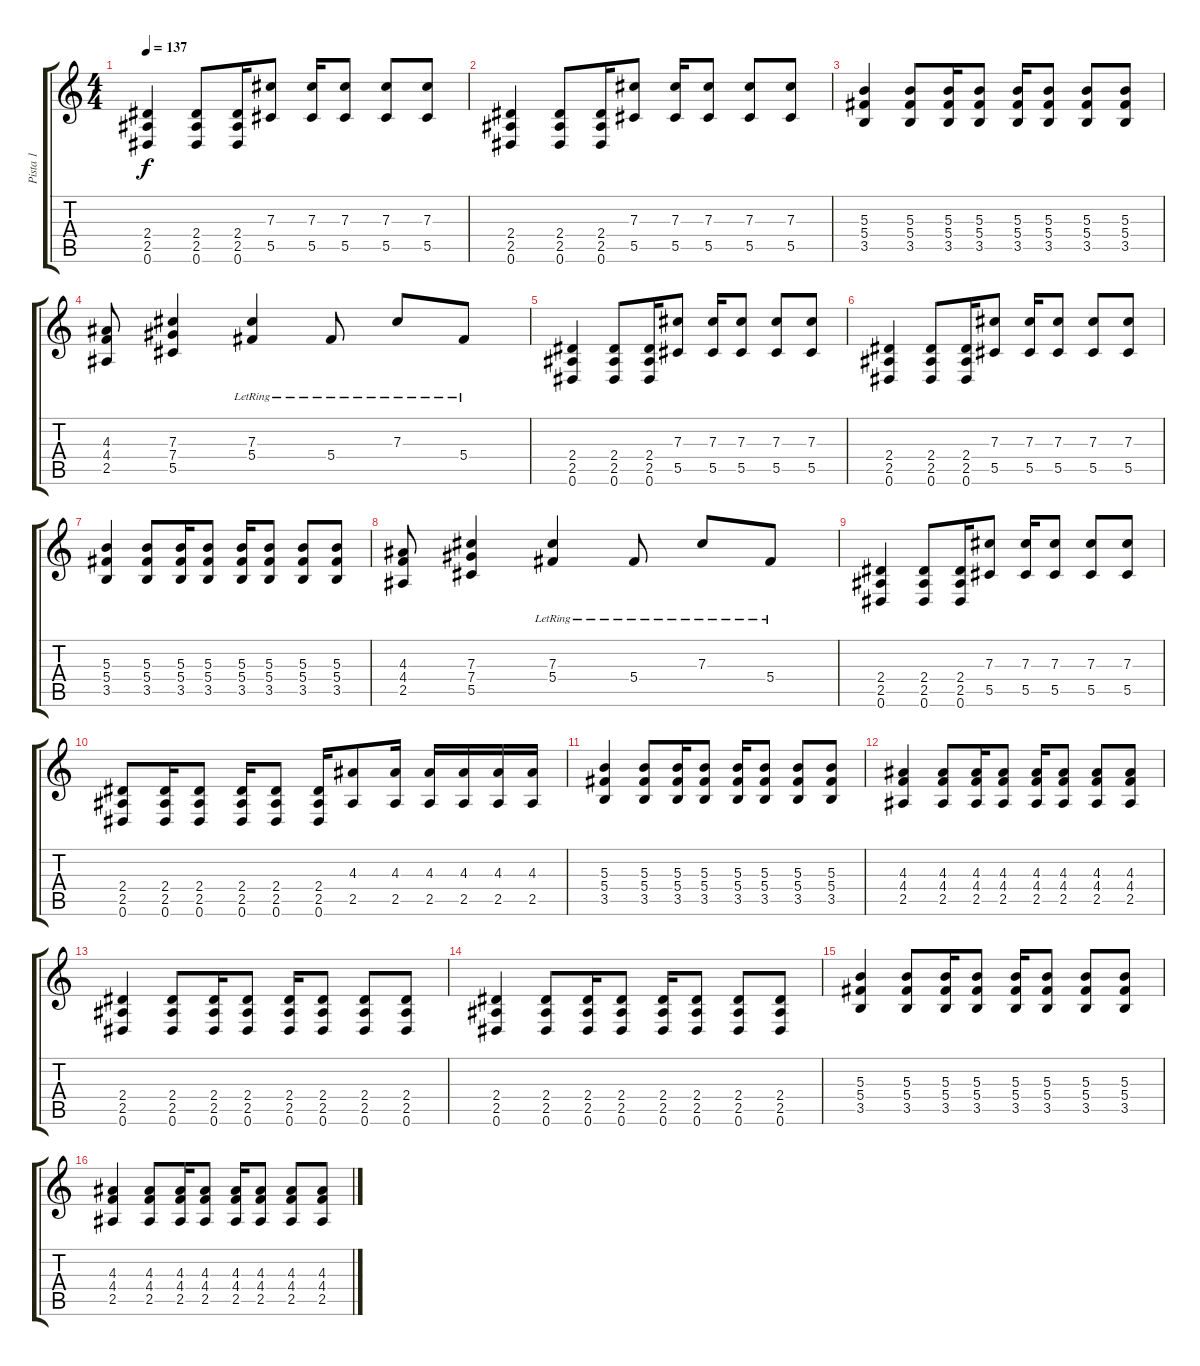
\track ("Pista 1" "Pista 1") {instrument overdrivenguitar}
\staff {score tabs}
\tuning (Eb4 Bb3 Gb3 Db3 Ab2 Eb2) {hide}
\ts (4 4)
\tempo 137
\clef g2
\ks c
(2.4 2.5 0.6).4{dy f} (2.4 2.5 0.6).8 (2.4 2.5 0.6).16 (7.3 5.5).8 (7.3 5.5).16 (7.3 5.5).8 (7.3 5.5).8 (7.3 5.5).8 |
(2.4 2.5 0.6).4 (2.4 2.5 0.6).8 (2.4 2.5 0.6).16 (7.3 5.5).8 (7.3 5.5).16 (7.3 5.5).8 (7.3 5.5).8 (7.3 5.5).8 |
(5.3 5.4 3.5).4 (5.3 5.4 3.5).8 (5.3 5.4 3.5).16 (5.3 5.4 3.5).8 (5.3 5.4 3.5).16 (5.3 5.4 3.5).8 (5.3 5.4 3.5).8 (5.3 5.4 3.5).8 |
(4.3 4.4 2.5).8 (7.3 7.4 5.5).4 (7.3{lr} 5.4{lr}).4 5.4{lr}.8 7.3{lr}.8 5.4{lr}.8 |
(2.4 2.5 0.6).4 (2.4 2.5 0.6).8 (2.4 2.5 0.6).16 (7.3 5.5).8 (7.3 5.5).16 (7.3 5.5).8 (7.3 5.5).8 (7.3 5.5).8 |
(2.4 2.5 0.6).4 (2.4 2.5 0.6).8 (2.4 2.5 0.6).16 (7.3 5.5).8 (7.3 5.5).16 (7.3 5.5).8 (7.3 5.5).8 (7.3 5.5).8 |
(5.3 5.4 3.5).4 (5.3 5.4 3.5).8 (5.3 5.4 3.5).16 (5.3 5.4 3.5).8 (5.3 5.4 3.5).16 (5.3 5.4 3.5).8 (5.3 5.4 3.5).8 (5.3 5.4 3.5).8 |
(4.3 4.4 2.5).8 (7.3 7.4 5.5).4 (7.3{lr} 5.4{lr}).4 5.4{lr}.8 7.3{lr}.8 5.4{lr}.8 |
(2.4 2.5 0.6).4 (2.4 2.5 0.6).8 (2.4 2.5 0.6).16 (7.3 5.5).8 (7.3 5.5).16 (7.3 5.5).8 (7.3 5.5).8 (7.3 5.5).8 |
(2.4 2.5 0.6).8 (2.4 2.5 0.6).16 (2.4 2.5 0.6).8 (2.4 2.5 0.6).16 (2.4 2.5 0.6).8 (2.4 2.5 0.6).16 (4.3 2.5).8 (4.3 2.5).16 (4.3 2.5).16 (4.3 2.5).16 (4.3 2.5).16 (4.3 2.5).16 |
(5.3 5.4 3.5).4 (5.3 5.4 3.5).8 (5.3 5.4 3.5).16 (5.3 5.4 3.5).8 (5.3 5.4 3.5).16 (5.3 5.4 3.5).8 (5.3 5.4 3.5).8 (5.3 5.4 3.5).8 |
(4.3 4.4 2.5).4 (4.3 4.4 2.5).8 (4.3 4.4 2.5).16 (4.3 4.4 2.5).8 (4.3 4.4 2.5).16 (4.3 4.4 2.5).8 (4.3 4.4 2.5).8 (4.3 4.4 2.5).8 |
(2.4 2.5 0.6).4 (2.4 2.5 0.6).8 (2.4 2.5 0.6).16 (2.4 2.5 0.6).8 (2.4 2.5 0.6).16 (2.4 2.5 0.6).8 (2.4 2.5 0.6).8 (2.4 2.5 0.6).8 |
(2.4 2.5 0.6).4 (2.4 2.5 0.6).8 (2.4 2.5 0.6).16 (2.4 2.5 0.6).8 (2.4 2.5 0.6).16 (2.4 2.5 0.6).8 (2.4 2.5 0.6).8 (2.4 2.5 0.6).8 |
(5.3 5.4 3.5).4 (5.3 5.4 3.5).8 (5.3 5.4 3.5).16 (5.3 5.4 3.5).8 (5.3 5.4 3.5).16 (5.3 5.4 3.5).8 (5.3 5.4 3.5).8 (5.3 5.4 3.5).8 |
(4.3 4.4 2.5).4 (4.3 4.4 2.5).8 (4.3 4.4 2.5).16 (4.3 4.4 2.5).8 (4.3 4.4 2.5).16 (4.3 4.4 2.5).8 (4.3 4.4 2.5).8 (4.3 4.4 2.5).8
